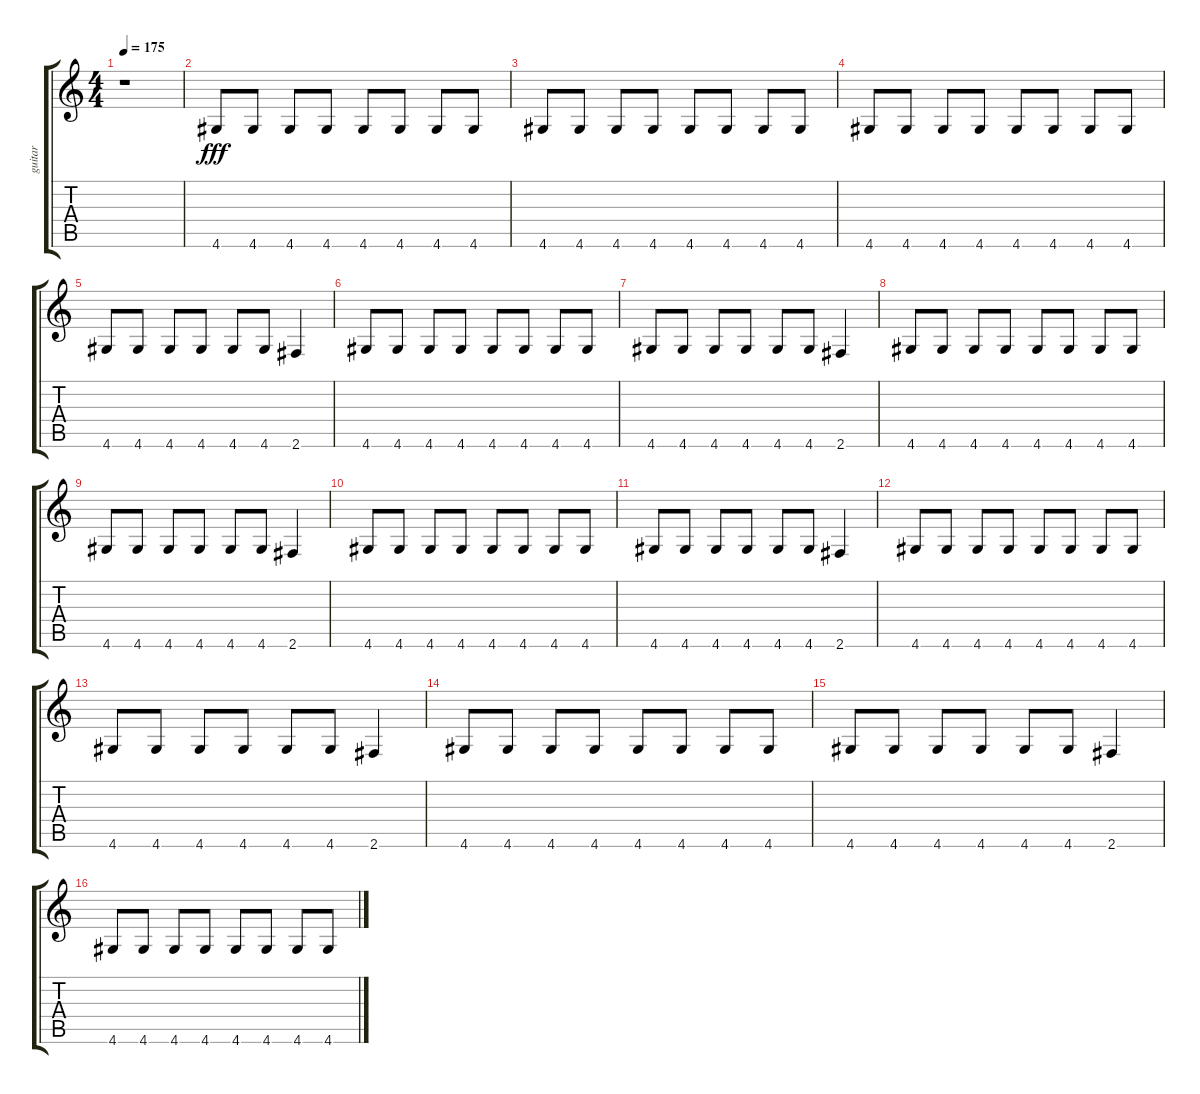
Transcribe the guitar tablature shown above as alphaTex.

\track ("guitar" "guitar") {instrument overdrivenguitar}
\staff {score tabs}
\tuning (E4 B3 G3 D3 A2 E2) {hide}
\ts (4 4)
\tempo 175
\clef g2
\ks c
r.1{dy fff instrument overdrivenguitar} |
4.6.8 4.6.8 4.6.8 4.6.8 4.6.8 4.6.8 4.6.8 4.6.8 |
4.6.8 4.6.8 4.6.8 4.6.8 4.6.8 4.6.8 4.6.8 4.6.8 |
4.6.8 4.6.8 4.6.8 4.6.8 4.6.8 4.6.8 4.6.8 4.6.8 |
4.6.8 4.6.8 4.6.8 4.6.8 4.6.8 4.6.8 2.6.4 |
4.6.8 4.6.8 4.6.8 4.6.8 4.6.8 4.6.8 4.6.8 4.6.8 |
4.6.8 4.6.8 4.6.8 4.6.8 4.6.8 4.6.8 2.6.4 |
4.6.8 4.6.8 4.6.8 4.6.8 4.6.8 4.6.8 4.6.8 4.6.8 |
4.6.8 4.6.8 4.6.8 4.6.8 4.6.8 4.6.8 2.6.4 |
4.6.8 4.6.8 4.6.8 4.6.8 4.6.8 4.6.8 4.6.8 4.6.8 |
4.6.8 4.6.8 4.6.8 4.6.8 4.6.8 4.6.8 2.6.4 |
4.6.8 4.6.8 4.6.8 4.6.8 4.6.8 4.6.8 4.6.8 4.6.8 |
4.6.8 4.6.8 4.6.8 4.6.8 4.6.8 4.6.8 2.6.4 |
4.6.8 4.6.8 4.6.8 4.6.8 4.6.8 4.6.8 4.6.8 4.6.8 |
4.6.8 4.6.8 4.6.8 4.6.8 4.6.8 4.6.8 2.6.4 |
4.6.8 4.6.8 4.6.8 4.6.8 4.6.8 4.6.8 4.6.8 4.6.8
